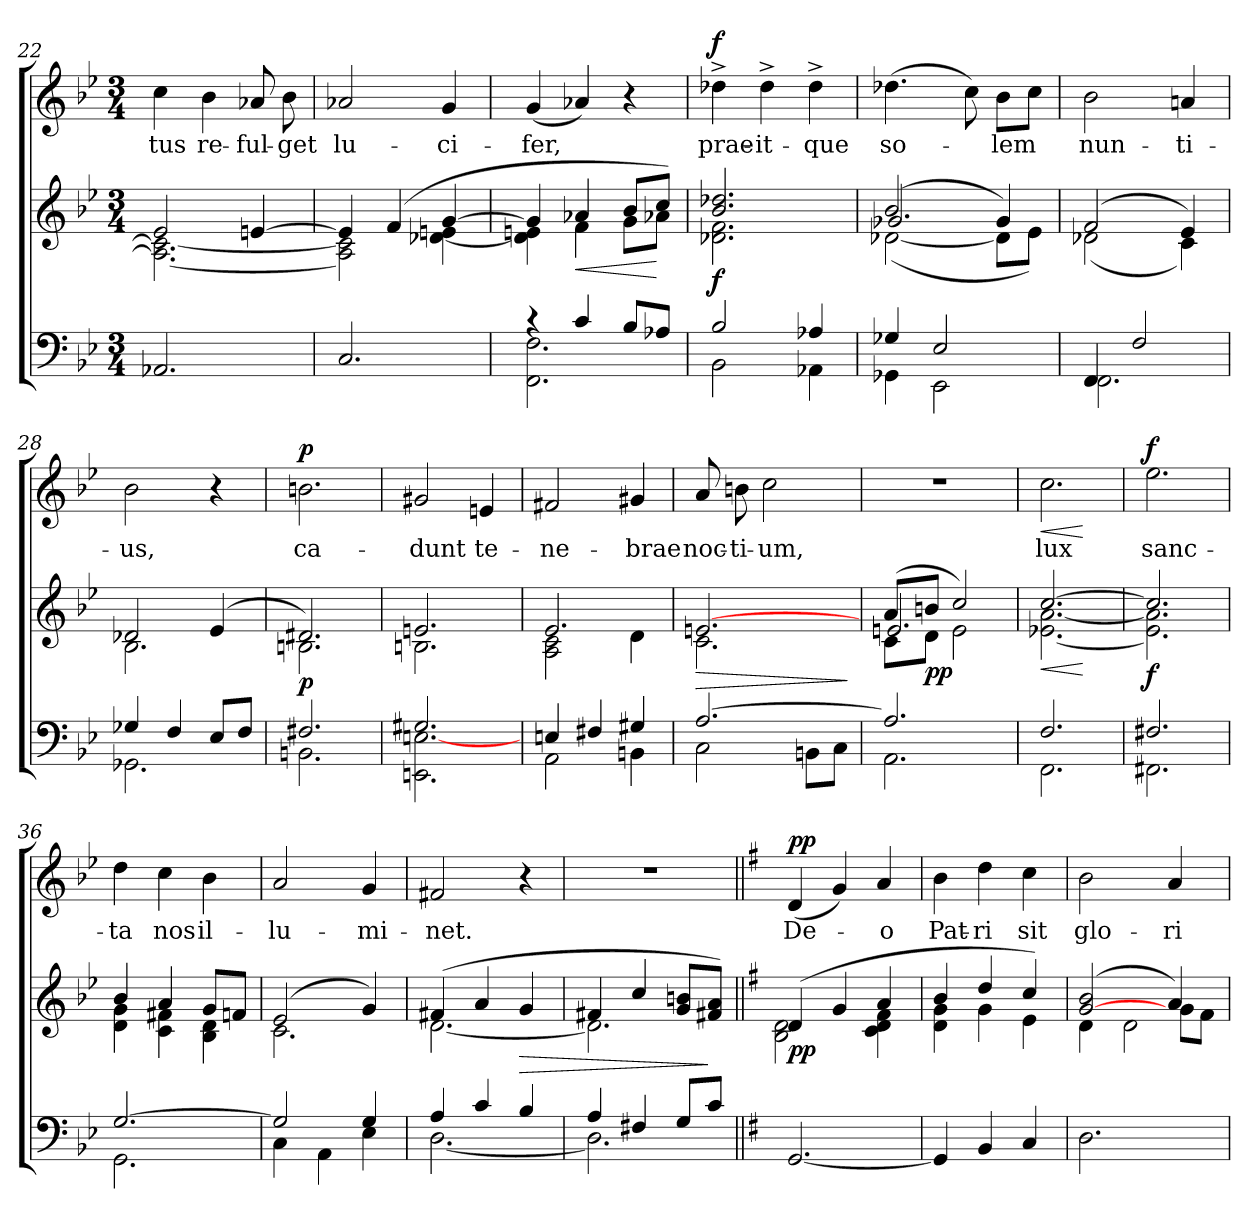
**kern	**kern	**dynam	**kern	**text	**dynam
*part2	*part2	*part2	*part1	*part1	*part1
*staff3	*staff2	*staff2/3	*staff1	*staff1	*staff1
!!LO:PB:g=z
*clefF4	*clefG2	*	*clefG2	*	*
*k[b-e-]	*k[b-e-]	*	*k[b-e-]	*	*
*B-:	*B-:	*	*B-:	*	*
*M3/4	*M3/4	*	*M3/4	*	*
=22	=22	=22	=22	=22	=22
*	*^	*	*	*	*
!	!	!	!	!	!LO:LY:b	!
2.AA-X/	2e-/	2.A-\_ 2.c\_	.	4cc\	-tus	.
!	!	!	!	!	!LO:LY:b	!
.	.	.	.	4b-\	re-	.
!	!	!	!	!	!LO:LY:b	!
.	[>4en/	.	.	8a-X/	-ful-	.
!	!	!	!	!	!LO:LY:b	!
.	.	.	.	8b-\	-get	.
=23	=23	=23	=23	=23	=23	=23
!	!	!	!	!	!LO:LY:b	!
2.C/	4e/]	2A-\] 2c\]	.	2a-X/	lu-	.
.	(4f/	.	.	.	.	.
!	!	!	!	!	!LO:LY:b	!
.	[>4g/	[<4d-X\ 4e\	.	4g/	-ci-	.
=24	=24	=24	=24	=24	=24	=24
*^	*	*	*	*	*	*
!	!	!	!	!	!	!LO:LY:b	!
4rc	2.FF\ 2.F\	4g/]	4d-\] 4e\	.	(<4g/	-fer,	.
!	!	!	!	!LO:HP:b	!	!	!
4c/	.	4a-X/	4f\	<	4a-X/)	.	.
8B-/L	.	8b-/L	8g\L	.	4r	.	.
8A-X/J	.	8cc/J)	8a-X\J	[	.	.	.
=25	=25	=25	=25	=25	=25	=25	=25
!	!	!	!	!LO:DY:b	!	!LO:LY:b	!LO:DY:a
2B-/	2BB-\	2.b-/ 2.dd-X/	2.d-X\ 2.f\	f	4dd-X^>\	prae-	f
!	!	!	!	!	!	!LO:LY:b	!
.	.	.	.	.	4dd-^>\	-it-	.
!	!	!	!	!	!	!LO:LY:b	!
4A-X/	4AA-X\	.	.	.	4dd-^>\	-que	.
=26	=26	=26	=26	=26	=26	=26	=26
*	*	*	*^	*	*	*	*
!	!	!	!	!	!	!	!LO:LY:b	!
4G-X/	4GG-X\	(2b-/	(<[<2d-X\	2.g-X/	.	(>4.dd-X\	so-	.
2E-/	2EE-\	.	.	.	.	.	.	.
.	.	.	.	.	.	8cc\)	.	.
!	!	!	!	!	!	!	!LO:LY:b	!
.	.	4g-/)	8d-\L]	.	.	8b-\L	-lem	.
.	.	.	8e-\J)	.	.	8cc\J	.	.
*	*	*	*v	*v	*	*	*	*
=27	=27	=27	=27	=27	=27	=27	=27
!	!	!	!	!	!	!LO:LY:b	!
4FF/	2.FF\	(2f/	(<2d-X\	.	2b-\	nun-	.
2F/	.	.	.	.	.	.	.
!	!	!	!	!	!	!LO:LY:b	!
.	.	4e-/)	4c\)	.	4an/	-ti-	.
!!LO:LB:g=z
=28	=28	=28	=28	=28	=28	=28	=28
!	!	!	!	!	!	!LO:LY:b	!
4G-X/	2.GG-X\	2d-X/	2.B-\	.	2b-\	-us,	.
4F/	.	.	.	.	.	.	.
8E-/L	.	(4e-/	.	.	4r	.	.
8F/J	.	.	.	.	.	.	.
=29	=29	=29	=29	=29	=29	=29	=29
!	!	!	!	!LO:DY:b	!	!LO:LY:b	!LO:DY:a
2.F#X/	2.BBn\	2.d#X/)	2.Bn\	p	2.bn\	ca-	p
=30	=30	=30	=30	=30	=30	=30	=30
!	!	!	!	!	!	!LO:LY:b	!
2.G#X/	2.EEn\ [>2.En\	2.en/	2.Bn\	.	2g#X/	-dunt	.
!	!	!	!	!	!	!LO:LY:b	!
.	.	.	.	.	4en/	te-	.
=31	=31	=31	=31	=31	=31	=31	=31
!	!	!	!	!	!	!LO:LY:b	!
4En/	2AA\	2.e-/	2A\ 2c\	.	2f#X/	-ne-	.
4F#X/	.	.	.	.	.	.	.
!	!	!	!	!	!	!LO:LY:b	!
4G#X/	4BBn\	.	4d\	.	4g#X/	-brae	.
=32	=32	=32	=32	=32	=32	=32	=32
!	!	!	!	!LO:HP:b	!	!LO:LY:b	!
[>2.A/	2C\	[>2.en/	2.c\	>	8a/	noc-	.
!	!	!	!	!	!	!LO:LY:b	!
.	.	.	.	.	8bn\	-ti-	.
!	!	!	!	!	!	!LO:LY:b	!
.	.	.	.	.	2cc\	-um,	.
.	8BBn\L	.	.	.	.	.	.
.	8C\J	.	.	.	.	.	.
*v	*v	*	*	*	*	*	*
*	*v	*v	*	*	*	*
.	.	]	.	.	.
=33	=33	=33	=33	=33	=33
*^	*^	*	*	*	*
*	*	*	*^	*	*	*	*
2.A/]	2.AA\	(>8a/L	8c\L	2.en/	.	2.r	.	.
!	!	!	!	!	!LO:DY:b	!	!	!
.	.	8bn/J	8d\J	.	pp	.	.	.
.	.	2cc/)	2e\	.	.	.	.	.
*	*	*	*v	*v	*	*	*	*
!!LO:LB:g=z
=34	=34	=34	=34	=34	=34	=34	=34
!	!	!	!	!LO:HP:b	!	!LO:LY:b	!LO:HP:b
2.F/	2.FF\	[>2.cc/	[<2.e-X\ [<2.a\	<	2.cc\	lux	<
*v	*v	*	*	*	*	*	*
*	*v	*v	*	*	*	*
.	.	[	.	.	[
=35	=35	=35	=35	=35	=35
*^	*^	*	*	*	*
!	!	!	!	!LO:DY:b	!	!LO:LY:b	!LO:DY:a
2.F#X/	2.FF#X\	2.cc/]	2.e-\] 2.a\]	f	2.ee-\	sanc-	f
=36	=36	=36	=36	=36	=36	=36	=36
!	!	!	!	!	!	!LO:LY:b	!
[>2.G/	2.GG\	4b-/	4d\ 4g\	.	4dd\	-ta	.
!	!	!	!	!	!	!LO:LY:b	!
.	.	4a/	4c\ 4f#X\	.	4cc\	nos	.
!	!	!	!	!	!	!LO:LY:b	!
.	.	8g/L	4B-\ 4d\	.	4b-\	il-	.
.	.	8fn/J	.	.	.	.	.
=37	=37	=37	=37	=37	=37	=37	=37
!	!	!	!	!	!	!LO:LY:b	!
2G/]	4C\	(2e-/	2.c\	.	2a/	-lu-	.
.	4AA\	.	.	.	.	.	.
!	!	!	!	!	!	!LO:LY:b	!
4G/	4E-\	4g/)	.	.	4g/	-mi-	.
=38	=38	=38	=38	=38	=38	=38	=38
!	!	!	!	!	!	!LO:LY:b	!
4A/	[<2.D\	(4f#X/	[<2.d\	.	2f#X/	-net.	.
4c/	.	4a/	.	.	.	.	.
!	!	!	!	!LO:HP:b	!	!	!
4B-/	.	4g/	.	>	4r	.	.
=39	=39	=39	=39	=39	=39	=39	=39
4A/	2.D\]	4f#X/	2.d\]	.	2.r	.	.
4F#X/	.	4cc/	.	.	.	.	.
8G/L	.	8g/ 8bn/L	.	.	.	.	.
8c/J	.	8f#X/ 8a/J)	.	]	.	.	.
*v	*v	*	*	*	*	*	*
!!LO:LB:g=z
=40||	=40||	=40||	=40||	=40||	=40||	=40||
*k[f#]	*k[f#]	*	*	*k[f#]	*	*
*G:	*G:	*	*	*G:	*	*
!	!	!	!LO:DY:b	!	!LO:LY:b	!LO:DY:a
[2.GG/	(4d/	2B\ 2d\	pp	(<4d/	De-	pp
.	4g/	.	.	4g/)	.	.
!	!	!	!	!	!LO:LY:b	!
.	4a/	4c\ 4d\ 4f#\	.	4a/	-o	.
=41	=41	=41	=41	=41	=41	=41
!	!	!	!	!	!LO:LY:b	!
4GG/]	4b/	4d\ 4g\	.	4b\	Pat-	.
!	!	!	!	!	!LO:LY:b	!
4BB/	4dd/	4g\	.	4dd\	-ri	.
!	!	!	!	!	!LO:LY:b	!
4C/	4cc/)	4e\	.	4cc\	sit	.
=42	=42	=42	=42	=42	=42	=42
*	*	*^	*	*	*	*
!	!	!	!	!	!	!LO:LY:b	!
2.D\	([<2g/ 2b/	4d\	2ryy	.	2b\	glo-	.
.	.	2d\	.	.	.	.	.
!	!	!	!	!	!	!LO:LY:b	!
.	4a/)	.	8g\L	.	4a/	-ri-	.
.	.	.	8f#\J	.	.	.	.
*	*v	*v	*v	*	*	*	*
=	=	=	=	=	=
*-	*-	*-	*-	*-	*-
